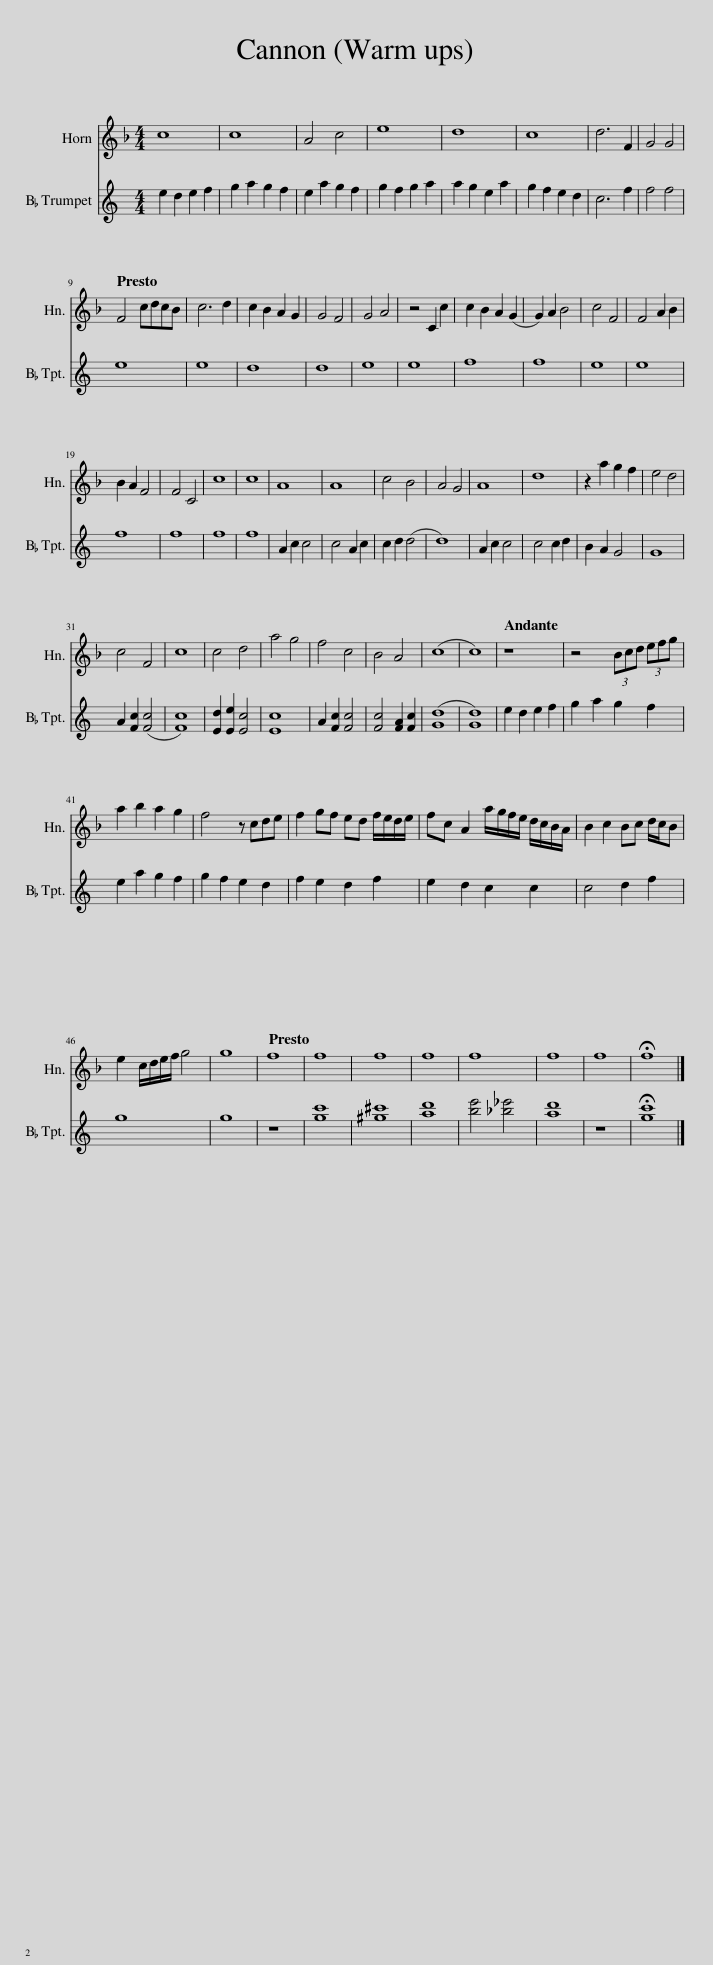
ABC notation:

X:1
%%score 1 2
L:1/8
M:4/4
I:linebreak $
K:none
V:1 treble transpose=-7
V:2 treble transpose=-2
V:1
[K:F] c8 | c8 | A4 c4 | e8 | d8 | %5
 c8 | d6 F2 | G4 G4 |$[Q:1/4=210] F4 cdcB | c6 d2 | %10
 c2 B2 A2 G2 | G4 F4 | G4 A4 | z4 C2 c2 | c2 B2 A2 (G2 | %15
 G2) A2 B4 | c4 F4 | F4 A2 B2 |$ B2 A2 F4 | F4 C4 | %20
 c8 | c8 | A8 | A8 | c4 B4 | %25
 A4 G4 | A8 | d8 | z2 a2 g2 f2 | e4 d4 |$ %30
 c4 F4 | c8 | c4 d4 | a4 g4 | f4 c4 | %35
 B4 A4 | (c8 | c8) |[Q:1/4=115] z8 | z4 (3Bcd (3efg |$ %40
 a2 b2 a2 g2 | f4 z cde | f2 gf ed f/e/d/e/ | fc A2 a/g/f/e/ d/c/B/A/ | B2 c2 Bc d/c/B |$ %45
 e2 c/d/e/f/ g4 | g8 |[Q:1/4=210] f8 | f8 | f8 | %50
 f8 | f8 | f8 | f8 | !fermata!f8 |] %55
V:2
[K:C] e2 d2 e2 f2 | g2 a2 g2 f2 | e2 a2 g2 f2 | g2 f2 g2 a2 | a2 g2 e2 a2 | %5
 g2 f2 e2 d2 | c6 f2 | f4 f4 |$ e8 | e8 | %10
 d8 | d8 | e8 | e8 | f8 | %15
 f8 | e8 | e8 |$ f8 | f8 | %20
 f8 | f8 | A2 c2 c4 | c4 A2 c2 | c2 d2 (d4 | %25
 d8) | A2 c2 c4 | c4 c2 d2 | B2 A2 G4 | G8 |$ %30
 A2 [Fc]2 ([Fc]4 | [Fc]8) | [Ed]2 [Ee]2 [Ec]4 | [Ec]8 | A2 [Fc]2 [Fc]4 | %35
 [Fc]4 [FA]2 [Fc]2 | ([Gd]8 | [Gd]8) | e2 d2 e2 f2 | g2 a2 g2 f2 |$ %40
 e2 a2 g2 f2 | g2 f2 e2 d2 | f2 e2 d2 f2 | e2 d2 c2 c2 | c4 d2 f2 |$ %45
 g8 | g8 | z8 | [gc']8 | [^g^c']8 | %50
 [ad']8 | [be']4 [_b_e']4 | [ad']8 | z8 | !fermata![gc']8 |] %55
